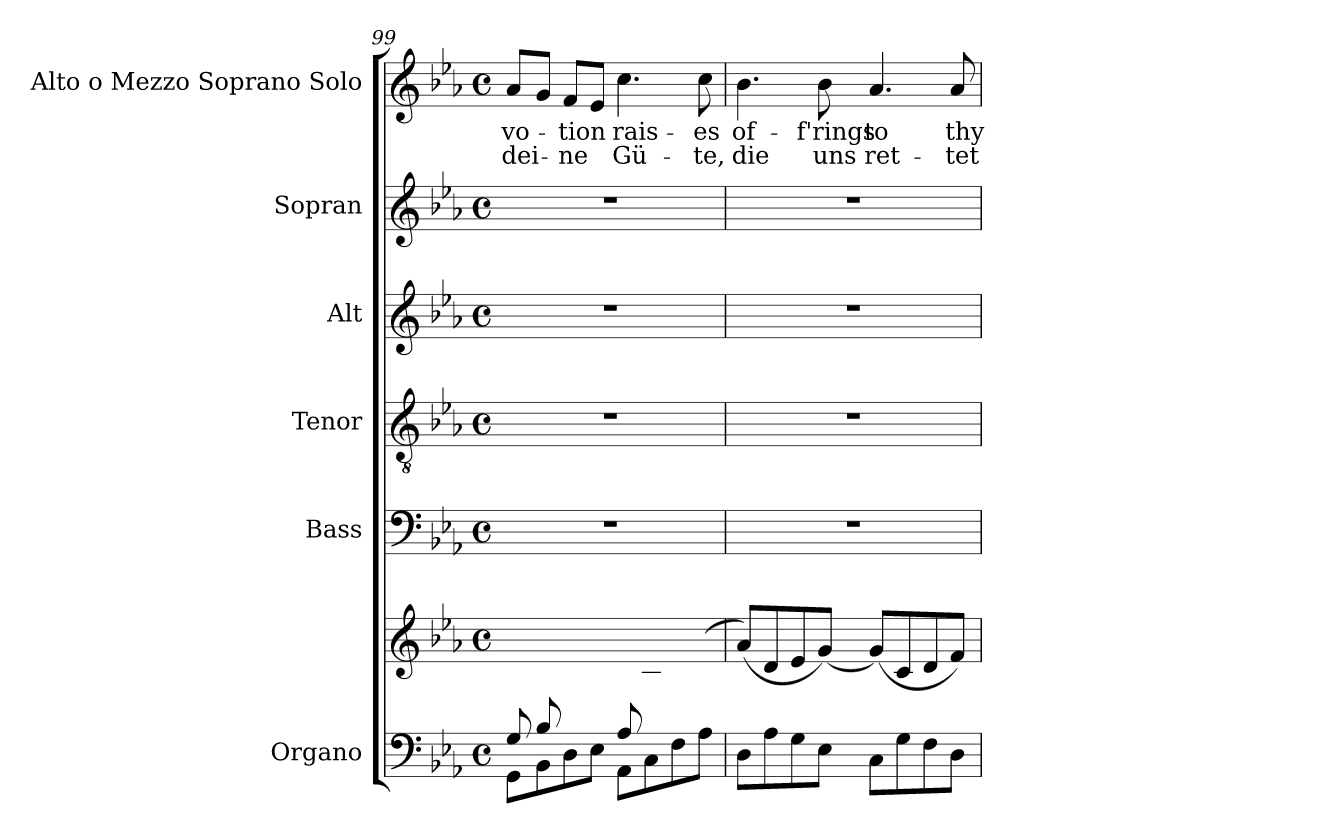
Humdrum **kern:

**kern	**kern	**kern	**kern	**kern	**kern	**kern	**text	**text
*part6	*part6	*part5	*part4	*part3	*part2	*part1	*part1	*part1
*staff7	*staff6	*staff5	*staff4	*staff3	*staff2	*staff1	*staff1	*staff1
*I"Organo	*	*I"Bass	*I"Tenor	*I"Alt	*I"Sopran	*I"Alto o Mezzo Soprano Solo	*	*
*	*	*I'B	*I'T	*I'A	*I'S	*I'S o l o	*	*
*clefF4	*clefG2	*clefF4	*clefGv2	*clefG2	*clefG2	*clefG2	*	*
*k[b-e-a-]	*k[b-e-a-]	*k[b-e-a-]	*k[b-e-a-]	*k[b-e-a-]	*k[b-e-a-]	*k[b-e-a-]	*	*
*M4/4	*M4/4	*M4/4	*M4/4	*M4/4	*M4/4	*M4/4	*	*
*met(c)	*met(c)	*met(c)	*met(c)	*met(c)	*met(c)	*met(c)	*	*
=99	=99	=99	=99	=99	=99	=99	=99	=99
*^	*	*	*	*	*	*	*	*
!	!	!	!	!	!	!	!	!LO:LY:b	!LO:LY:b
(>8G/L	8GG\L	4ryy	1r	1r	1r	1r	8a-/L	-vo-	dei-
8B-/	8BB-\	.	.	.	.	.	8g/J	.	.
!	!	!	!	!	!	!	!	!LO:LY:b	!LO:LY:b
4ryy	8D\	8d\	.	.	.	.	8f/L	-tion	-ne
.	8E-\J	8e-\J)	.	.	.	.	8e-/J	.	.
!	!	!	!	!	!	!	!	!LO:LY:b	!LO:LY:b
(>8A-/L	8AA-\L	8ryy	.	.	.	.	4.cc\	rais-	Gü-
4.ryy	8C\	8c\	.	.	.	.	.	.	.
.	8F\	8f\	.	.	.	.	.	.	.
!	!	!	!	!	!	!	!	!LO:LY:b	!LO:LY:b
.	8A-\J	(>8a-\J)	.	.	.	.	8cc\	-es	-te,
=100	=100	=100	=100	=100	=100	=100	=100	=100	=100
!	!	!	!	!	!	!	!	!LO:LY:b	!LO:LY:b
*v	*v	*	*	*	*	*	*	*	*
8D\L	(<8a-/L)	1r	1r	1r	1r	4.b-\	of-	die
8A-\	8d/	.	.	.	.	.	.	.
8G\	8e-/	.	.	.	.	.	.	.
!	!	!	!	!	!	!	!LO:LY:b	!LO:LY:b
8E-\J	(<8g/J)	.	.	.	.	8b-\	-f'rings	uns
!	!	!	!	!	!	!	!LO:LY:b	!LO:LY:b
8C\L	(<8g/L)	.	.	.	.	4.a-/	to	ret-
8G\	8c/	.	.	.	.	.	.	.
8F\	8d/	.	.	.	.	.	.	.
!	!	!	!	!	!	!	!LO:LY:b	!LO:LY:b
8D\J	8f/J)	.	.	.	.	8a-/	thy	-tet
=	=	=	=	=	=	=	=	=
*-	*-	*-	*-	*-	*-	*-	*-	*-
